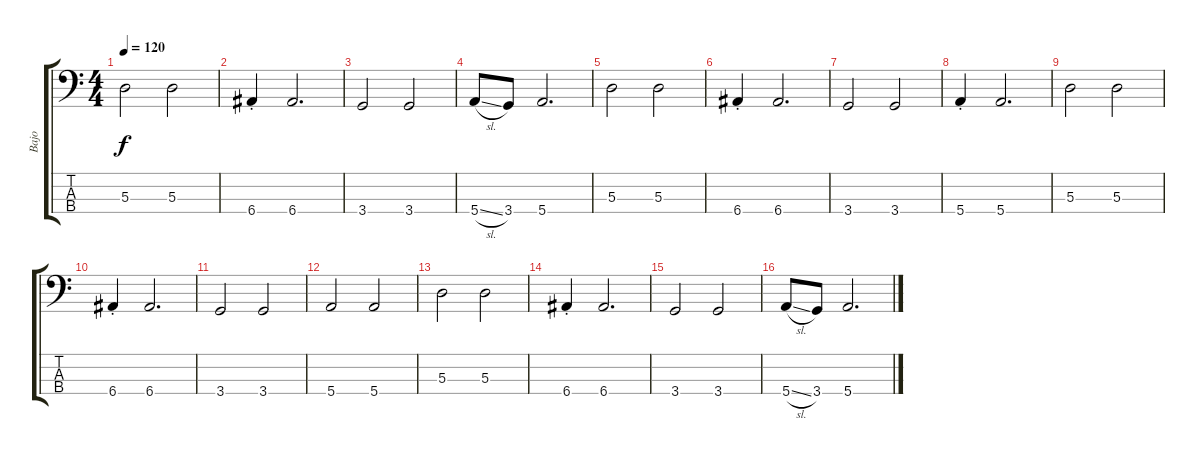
\track ("Bajo" "Bajo") {instrument electricbassfinger}
\staff {score tabs}
\tuning (G2 D2 A1 E1) {hide}
\ts (4 4)
\tempo 120
\clef f4
\ks c
5.3.2{dy f} 5.3.2 |
6.4{st}.4 6.4.2{d} |
3.4.2 3.4.2 |
5.4{sl}.8 3.4.8 5.4.2{d} |
5.3.2 5.3.2 |
6.4{st}.4 6.4.2{d} |
3.4.2 3.4.2 |
5.4{st}.4 5.4.2{d} |
5.3.2 5.3.2 |
6.4{st}.4 6.4.2{d} |
3.4.2 3.4.2 |
5.4.2 5.4.2 |
5.3.2 5.3.2 |
6.4{st}.4 6.4.2{d} |
3.4.2 3.4.2 |
5.4{sl}.8 3.4.8 5.4.2{d}
